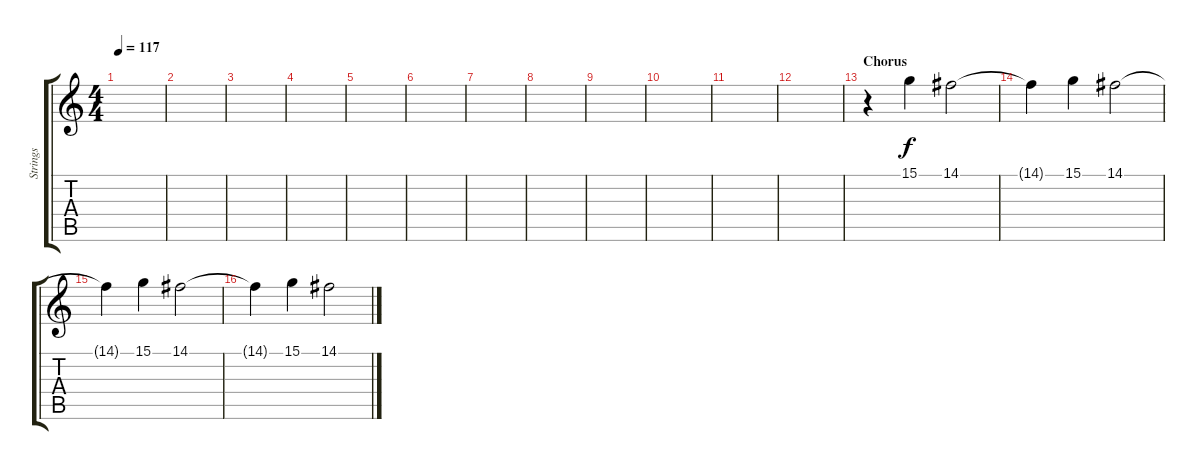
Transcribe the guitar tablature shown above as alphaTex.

\track ("Strings" "Strings") {instrument stringensemble1}
\staff {score tabs}
\tuning (E4 B3 G3 D3 A2 E2) {hide}
\ts (4 4)
\tempo 117
\clef g2
\ks c
|
|
|
|
|
|
|
|
|
|
|
|
\section ("" "Chorus")
r.4 15.1.4 14.1.2 |
14.1{t}.4 15.1.4 14.1.2 |
14.1{t}.4 15.1.4 14.1.2 |
14.1{t}.4 15.1.4 14.1.2
